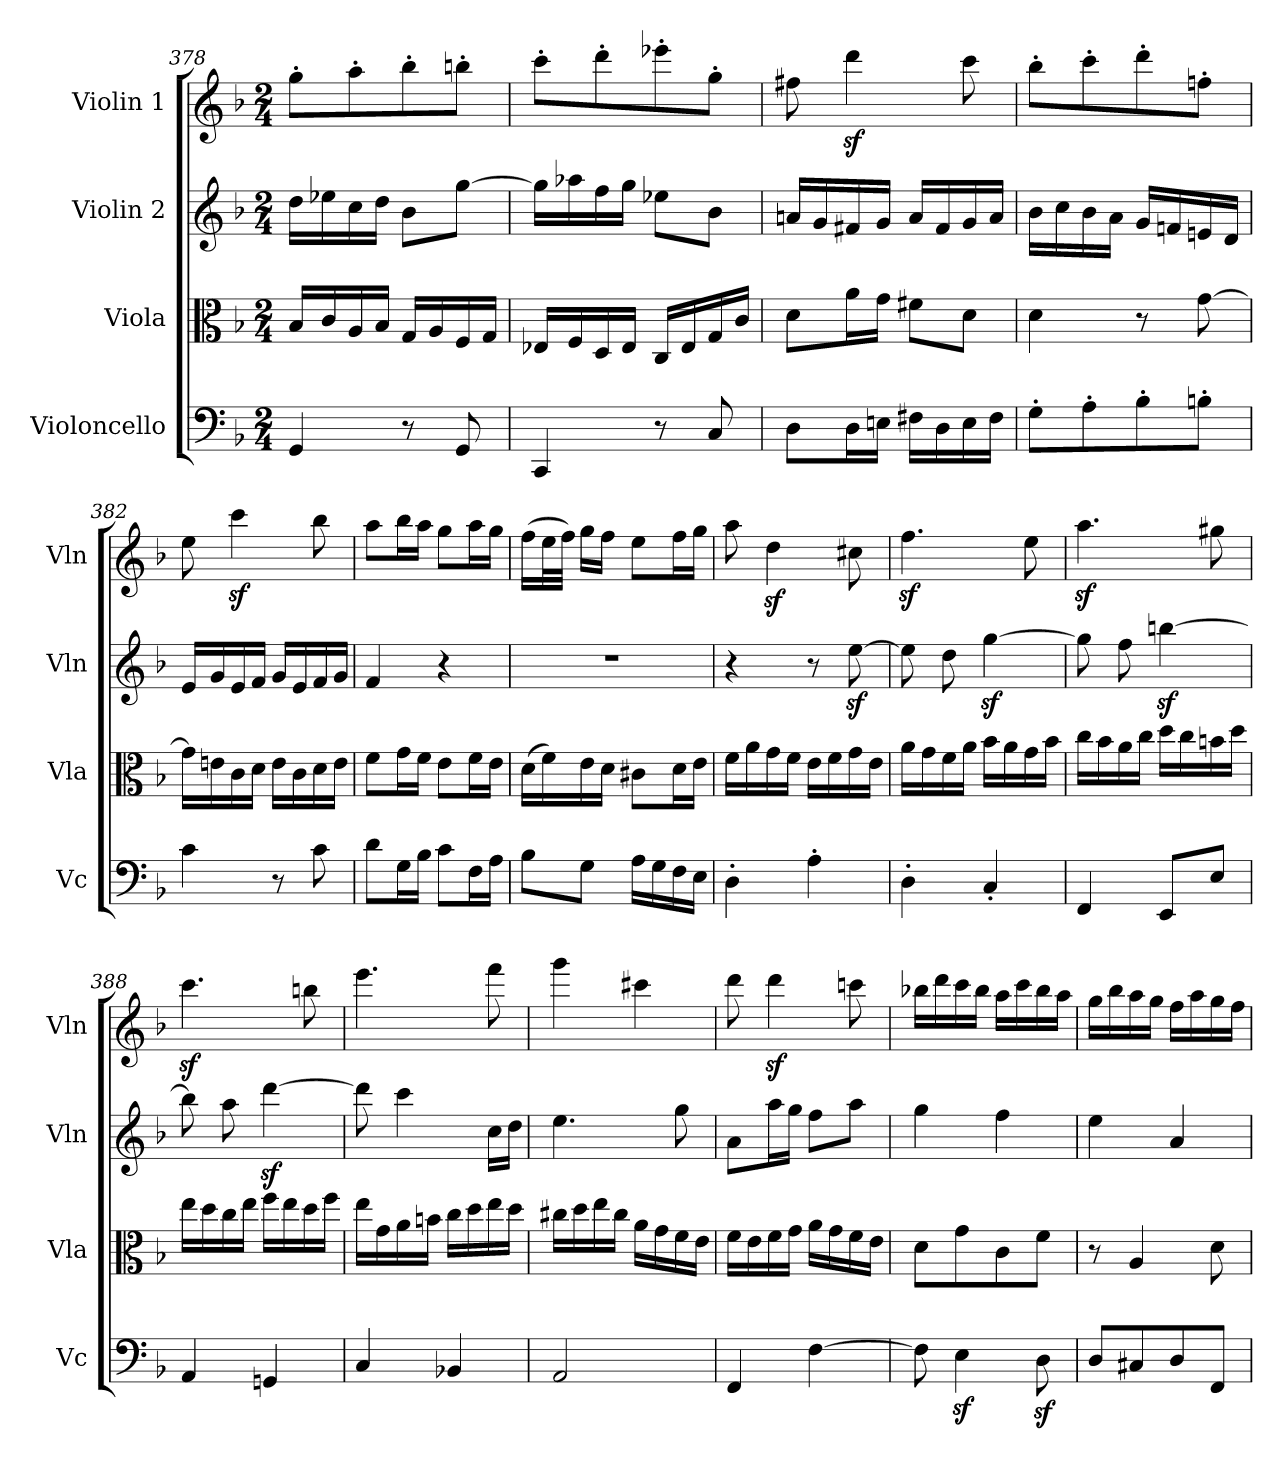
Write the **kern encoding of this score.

**kern	**kern	**kern	**kern
*part4	*part3	*part2	*part1
*staff4	*staff3	*staff2	*staff1
*I"Violoncello	*I"Viola	*I"Violin 2	*I"Violin 1
*I'Vc	*I'Vla	*I'Vln	*I'Vln
*clefF4	*clefC3	*clefG2	*clefG2
*k[b-]	*k[b-]	*k[b-]	*k[b-]
*M2/4	*M2/4	*M2/4	*M2/4
=378	=378	=378	=378
4GG/	16B-/LL	16dd\LL	8gg'\L
.	16c/	16ee-X\	.
.	16A/	16cc\	8aa'\
.	16B-/JJ	16dd\JJ	.
8r	16G/LL	8b-\L	8bb-'\
.	16A/	.	.
8GG/	16F/	[8gg\J	8bbn'\J
.	16G/JJ	.	.
!!LO:LB:g=z
=379	=379	=379	=379
4CC/	16E-X/LL	16gg\LL]	8ccc'\L
.	16F/	16aa-X\	.
.	16D/	16ff\	8ddd'\
.	16E-/JJ	16gg\JJ	.
8r	16C/LL	8ee-X\L	8eee-X'\
.	16E-/	.	.
8C/	16G/	8b-\J	8gg'\J
.	16c/JJ	.	.
=380	=380	=380	=380
8D\L	8d\L	16an/LL	8ff#X\
.	.	16g/	.
16D\L	16a\L	16f#X/	4dddz<\
16En\JJ	16g\JJ	16g/JJ	.
16F#X\LL	8f#X\L	16a/LL	.
16D\	.	16f#/	.
16E\	8d\J	16g/	8ccc\
16F#\JJ	.	16a/JJ	.
=381	=381	=381	=381
8G'\L	4d\	16b-\LL	8bb-'\L
.	.	16cc\	.
8A'\	.	16b-\	8ccc'\
.	.	16a\JJ	.
8B-'\	8r	16g/LL	8ddd'\
.	.	16fn/	.
8Bn'\J	[8g\	16en/	8ffn'\J
.	.	16d/JJ	.
=382	=382	=382	=382
4c\	16g\LL]	16e/LL	8ee\
.	16en\	16g/	.
.	16c\	16e/	4cccz<\
.	16d\JJ	16f/JJ	.
8r	16e\LL	16g/LL	.
.	16c\	16e/	.
8c\	16d\	16f/	8bb-\
.	16e\JJ	16g/JJ	.
=383	=383	=383	=383
8d\L	8f\L	4f/	8aa\L
16G\L	16g\L	.	16bb-\L
16B-\JJ	16f\JJ	.	16aa\JJ
8c\L	8e\L	4r	8gg\L
16F\L	16f\L	.	16aa\L
16A\JJ	16e\JJ	.	16gg\JJ
=384	=384	=384	=384
8B-\L	(>16d\LL	2r	(>16ff\LL
.	16f\)	.	32ee\L
.	.	.	32ff\JJJ)
8G\J	16e\	.	16gg\LL
.	16d\JJ	.	16ff\JJ
16A\LL	8c#X\L	.	8ee\L
16G\	.	.	.
16F\	16d\L	.	16ff\L
16E\JJ	16e\JJ	.	16gg\JJ
!!LO:LB:g=z
=385	=385	=385	=385
4D'\	16f\LL	4r	8aa\
.	16a\	.	.
.	16g\	.	4ddz<\
.	16f\JJ	.	.
4A'\	16e\LL	8r	.
.	16f\	.	.
.	16g\	[8eez<\	8cc#X\
.	16e\JJ	.	.
=386	=386	=386	=386
4D'\	16a\LL	8ee\]	4.ffz<\
.	16g\	.	.
.	16f\	8dd\	.
.	16a\JJ	.	.
4C'/	16b-\LL	[4ggz<\	.
.	16a\	.	.
.	16g\	.	8ee\
.	16b-\JJ	.	.
=387	=387	=387	=387
4FF/	16cc\LL	8gg\]	4.aaz<\
.	16b-\	.	.
.	16a\	8ff\	.
.	16cc\JJ	.	.
8EE/L	16dd\LL	[4bbnz<\	.
.	16cc\	.	.
8E/J	16bn\	.	8gg#X\
.	16dd\JJ	.	.
=388	=388	=388	=388
4AA/	16ee\LL	8bb\]	4.cccz<\
.	16dd\	.	.
.	16cc\	8aa\	.
.	16ee\JJ	.	.
4GGn/	16ff\LL	[4dddz<\	.
.	16ee\	.	.
.	16dd\	.	8bbn\
.	16ff\JJ	.	.
=389	=389	=389	=389
4C/	16ee\LL	8ddd\]	4.eee\
.	16g\	.	.
.	16a\	4ccc\	.
.	16bn\JJ	.	.
4BB-X/	16cc\LL	.	.
.	16dd\	.	.
.	16ee\	16cc\LL	8fff\
.	16dd\JJ	16dd\JJ	.
=390	=390	=390	=390
2AA/	16cc#X\LL	4.ee\	4ggg\
.	16dd\	.	.
.	16ee\	.	.
.	16cc#\JJ	.	.
.	16a\LL	.	4ccc#X\
.	16g\	.	.
.	16f\	8gg\	.
.	16e\JJ	.	.
!!LO:LB:g=z
=391	=391	=391	=391
4FF/	16f\LL	8a\L	8ddd\
.	16e\	.	.
.	16f\	16aa\L	4dddz<\
.	16g\JJ	16gg\JJ	.
[4F\	16a\LL	8ff\L	.
.	16g\	.	.
.	16f\	8aa\J	8cccn\
.	16e\JJ	.	.
=392	=392	=392	=392
8F\]	8d\L	4gg\	16bb-X\LL
.	.	.	16ddd\
4Ez<\	8g\	.	16ccc\
.	.	.	16bb-\JJ
.	8c\	4ff\	16aa\LL
.	.	.	16ccc\
8Dz<\	8f\J	.	16bb-\
.	.	.	16aa\JJ
=393	=393	=393	=393
8D/L	8r	4ee\	16gg\LL
.	.	.	16bb-\
8C#X/	4A/	.	16aa\
.	.	.	16gg\JJ
8D/	.	4a/	16ff\LL
.	.	.	16aa\
8FF/J	8d\	.	16gg\
.	.	.	16ff\JJ
=	=	=	=
*-	*-	*-	*-
